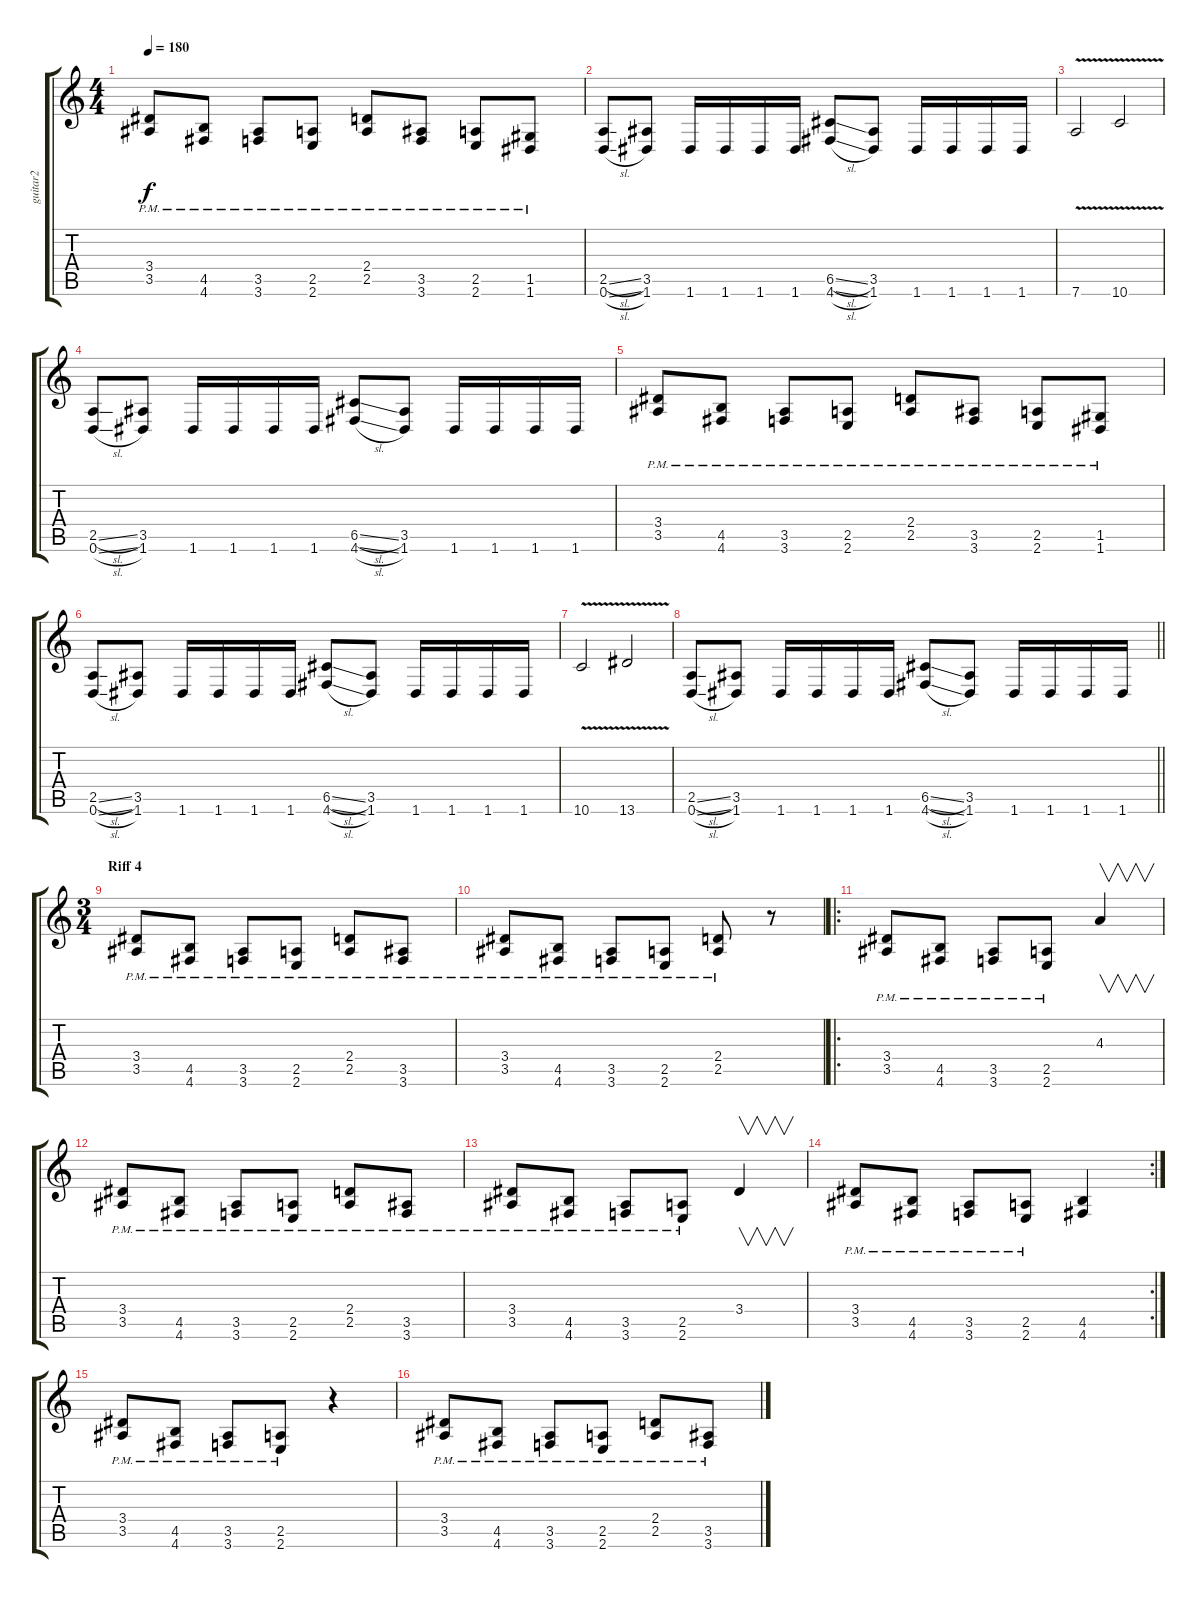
\track ("guitar2" "guitar2") {instrument distortionguitar}
\staff {score tabs}
\tuning (D4 A3 F3 C3 G2 D2) {hide}
\ts (4 4)
\tempo 180
\clef g2
\ks c
(3.4{pm} 3.5{pm}).8{dy f} (4.5{pm} 4.6{pm}).8 (3.5{pm} 3.6{pm}).8 (2.5{pm} 2.6{pm}).8 (2.4{pm} 2.5{pm}).8 (3.5{pm} 3.6{pm}).8 (2.5{pm} 2.6{pm}).8 (1.5{pm} 1.6{pm}).8 |
(2.5{sl} 0.6{sl}).8 (3.5 1.6).8 1.6.16 1.6.16 1.6.16 1.6.16 (6.5{sl} 4.6{sl}).8 (3.5 1.6).8 1.6.16 1.6.16 1.6.16 1.6.16 |
7.6{v}.2 10.6{v}.2 |
(2.5{sl} 0.6{sl}).8 (3.5 1.6).8 1.6.16 1.6.16 1.6.16 1.6.16 (6.5{sl} 4.6{sl}).8 (3.5 1.6).8 1.6.16 1.6.16 1.6.16 1.6.16 |
(3.4{pm} 3.5{pm}).8 (4.5{pm} 4.6{pm}).8 (3.5{pm} 3.6{pm}).8 (2.5{pm} 2.6{pm}).8 (2.4{pm} 2.5{pm}).8 (3.5{pm} 3.6{pm}).8 (2.5{pm} 2.6{pm}).8 (1.5{pm} 1.6{pm}).8 |
(2.5{sl} 0.6{sl}).8 (3.5 1.6).8 1.6.16 1.6.16 1.6.16 1.6.16 (6.5{sl} 4.6{sl}).8 (3.5 1.6).8 1.6.16 1.6.16 1.6.16 1.6.16 |
10.6{v}.2 13.6{v}.2 |
\barLineRight lightlight
(2.5{sl} 0.6{sl}).8 (3.5 1.6).8 1.6.16 1.6.16 1.6.16 1.6.16 (6.5{sl} 4.6{sl}).8 (3.5 1.6).8 1.6.16 1.6.16 1.6.16 1.6.16 |
\ts (3 4)
\section ("" "Riff 4")
(3.4{pm} 3.5{pm}).8 (4.5{pm} 4.6{pm}).8 (3.5{pm} 3.6{pm}).8 (2.5{pm} 2.6{pm}).8 (2.4{pm} 2.5{pm}).8 (3.5{pm} 3.6{pm}).8 |
(3.4{pm} 3.5{pm}).8 (4.5{pm} 4.6{pm}).8 (3.5{pm} 3.6{pm}).8 (2.5{pm} 2.6{pm}).8 (2.4{pm} 2.5{pm}).8 r.8 |
\ro
(3.4{pm} 3.5{pm}).8 (4.5{pm} 4.6{pm}).8 (3.5{pm} 3.6{pm}).8 (2.5{pm} 2.6{pm}).8 4.3.4{v instrument guitarharmonics} |
(3.4{pm} 3.5{pm}).8{instrument distortionguitar} (4.5{pm} 4.6{pm}).8 (3.5{pm} 3.6{pm}).8 (2.5{pm} 2.6{pm}).8 (2.4{pm} 2.5{pm}).8 (3.5{pm} 3.6{pm}).8 |
(3.4{pm} 3.5{pm}).8 (4.5{pm} 4.6{pm}).8 (3.5{pm} 3.6{pm}).8 (2.5{pm} 2.6{pm}).8 3.4.4{v instrument guitarharmonics} |
\rc 2
(3.4{pm} 3.5{pm}).8{instrument distortionguitar} (4.5{pm} 4.6{pm}).8 (3.5{pm} 3.6{pm}).8 (2.5{pm} 2.6{pm}).8 (4.5 4.6).4 |
(3.4{pm} 3.5{pm}).8 (4.5{pm} 4.6{pm}).8 (3.5{pm} 3.6{pm}).8 (2.5{pm} 2.6{pm}).8 r.4 |
(3.4{pm} 3.5{pm}).8{instrument distortionguitar} (4.5{pm} 4.6{pm}).8 (3.5{pm} 3.6{pm}).8 (2.5{pm} 2.6{pm}).8 (2.4{pm} 2.5{pm}).8 (3.5{pm} 3.6{pm}).8
